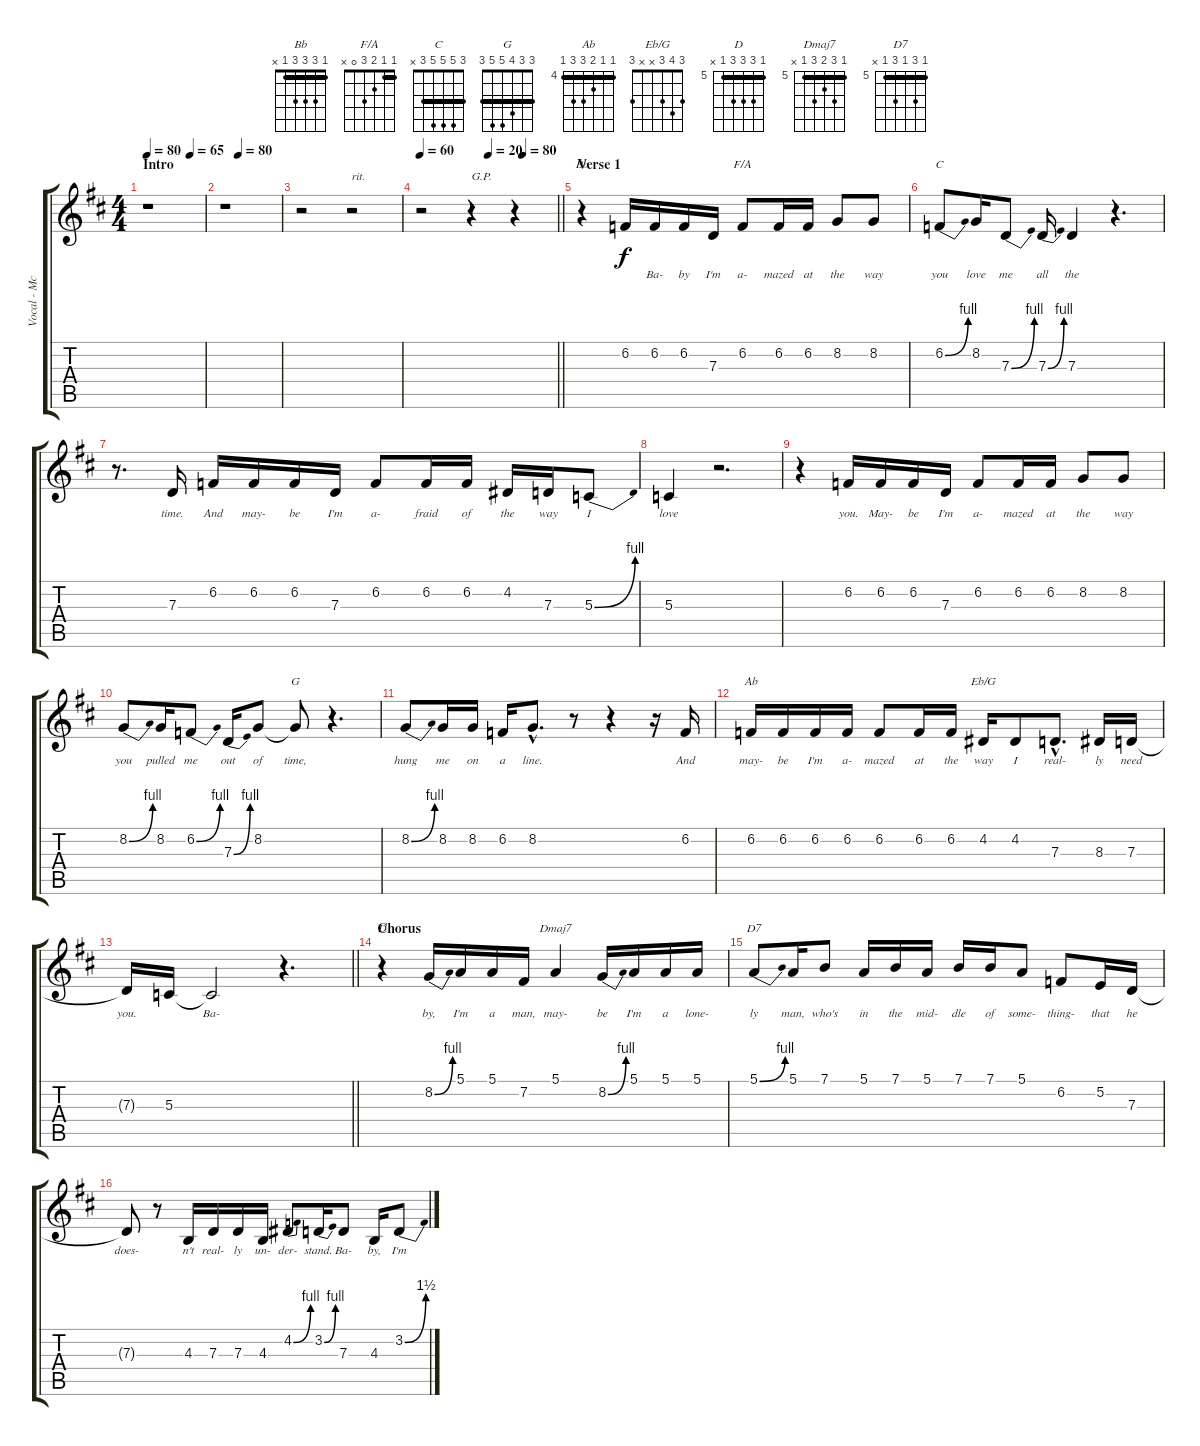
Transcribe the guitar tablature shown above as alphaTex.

\track ("Vocal - McCartney" "Vocal - Mc") {instrument altosax}
\staff {score tabs}
\tuning (E4 B3 G3 D3 A2 E2) {hide}
\chord ("Bb" 1 3 3 3 1 x) {barre 1}
\chord ("F/A" 1 1 2 3 0 x) {barre 1}
\chord ("C" 3 5 5 5 3 x) {barre 3}
\chord ("G" 3 3 4 5 5 3) {barre 3}
\chord ("Ab" 4 4 5 6 6 4) {firstfret 4 barre 4}
\chord ("Eb/G" 3 4 3 x x 3)
\chord ("D" 5 7 7 7 5 x) {firstfret 5 barre 5}
\chord ("Dmaj7" 5 7 6 7 5 x) {firstfret 5 barre 5}
\chord ("D7" 5 7 5 7 5 x) {firstfret 5 barre 5}
\ts (4 4)
\section ("" "Intro")
\tempo 80
\tempo (65 0.75)
\tempo 80
\clef g2
\ks d
r.1{dy f instrument altosax} |
\tempo (80 0.25)
r.1 |
r.2 r.2{txt "rit."} |
\tempo 60
\tempo (20 0.5)
\tempo (80 0.75)
\barLineRight lightlight
r.2 r.4{txt "G.P."} r.4 |
\section ("" "Verse 1")
r.4{ch "Bb"} 6.2.16{lyrics (0 "") lyrics (1 "") lyrics (2 "") lyrics (3 "") lyrics (4 "")} 6.2.16{lyrics (0 "Ba-") lyrics (1 "") lyrics (2 "") lyrics (3 "") lyrics (4 "")} 6.2.16{lyrics (0 "by") lyrics (1 "") lyrics (2 "") lyrics (3 "") lyrics (4 "")} 7.3.16{lyrics (0 "I'm") lyrics (1 "") lyrics (2 "") lyrics (3 "") lyrics (4 "")} 6.2.8{ch "F/A" lyrics (0 "a-") lyrics (1 "") lyrics (2 "") lyrics (3 "") lyrics (4 "")} 6.2.16{lyrics (0 "mazed") lyrics (1 "") lyrics (2 "") lyrics (3 "") lyrics (4 "")} 6.2.16{lyrics (0 "at") lyrics (1 "") lyrics (2 "") lyrics (3 "") lyrics (4 "")} 8.2.8{lyrics (0 "the") lyrics (1 "") lyrics (2 "") lyrics (3 "") lyrics (4 "")} 8.2.8{lyrics (0 "way") lyrics (1 "") lyrics (2 "") lyrics (3 "") lyrics (4 "")} |
6.2{be (bend 0 0 60 4)}.8{ch "C" lyrics (0 "you") lyrics (1 "") lyrics (2 "") lyrics (3 "") lyrics (4 "")} 8.2.16{lyrics (0 "love") lyrics (1 "") lyrics (2 "") lyrics (3 "") lyrics (4 "")} 7.3{be (bend 0 0 60 4)}.8{lyrics (0 "me") lyrics (1 "") lyrics (2 "") lyrics (3 "") lyrics (4 "")} 7.3{be (bend 0 0 60 4)}.16{lyrics (0 "all") lyrics (1 "") lyrics (2 "") lyrics (3 "") lyrics (4 "")} 7.3.4{lyrics (0 "the") lyrics (1 "") lyrics (2 "") lyrics (3 "") lyrics (4 "")} r.4{d} |
r.8{d} 7.3.16{lyrics (0 "time.") lyrics (1 "") lyrics (2 "") lyrics (3 "") lyrics (4 "")} 6.2.16{lyrics (0 "And") lyrics (1 "") lyrics (2 "") lyrics (3 "") lyrics (4 "")} 6.2.16{lyrics (0 "may-") lyrics (1 "") lyrics (2 "") lyrics (3 "") lyrics (4 "")} 6.2.16{lyrics (0 "be") lyrics (1 "") lyrics (2 "") lyrics (3 "") lyrics (4 "")} 7.3.16{lyrics (0 "I'm") lyrics (1 "") lyrics (2 "") lyrics (3 "") lyrics (4 "")} 6.2.8{lyrics (0 "a-") lyrics (1 "") lyrics (2 "") lyrics (3 "") lyrics (4 "")} 6.2.16{lyrics (0 "fraid") lyrics (1 "") lyrics (2 "") lyrics (3 "") lyrics (4 "")} 6.2.16{lyrics (0 "of") lyrics (1 "") lyrics (2 "") lyrics (3 "") lyrics (4 "")} 4.2.16{lyrics (0 "the") lyrics (1 "") lyrics (2 "") lyrics (3 "") lyrics (4 "")} 7.3.16{lyrics (0 "way") lyrics (1 "") lyrics (2 "") lyrics (3 "") lyrics (4 "")} 5.3{be (bend 0 0 60 4)}.8{lyrics (0 "I") lyrics (1 "") lyrics (2 "") lyrics (3 "") lyrics (4 "")} |
5.3.4{lyrics (0 "love") lyrics (1 "") lyrics (2 "") lyrics (3 "") lyrics (4 "")} r.2{d} |
r.4 6.2.16{lyrics (0 "you.") lyrics (1 "") lyrics (2 "") lyrics (3 "") lyrics (4 "")} 6.2.16{lyrics (0 "May-") lyrics (1 "") lyrics (2 "") lyrics (3 "") lyrics (4 "")} 6.2.16{lyrics (0 "be") lyrics (1 "") lyrics (2 "") lyrics (3 "") lyrics (4 "")} 7.3.16{lyrics (0 "I'm") lyrics (1 "") lyrics (2 "") lyrics (3 "") lyrics (4 "")} 6.2.8{lyrics (0 "a-") lyrics (1 "") lyrics (2 "") lyrics (3 "") lyrics (4 "")} 6.2.16{lyrics (0 "mazed") lyrics (1 "") lyrics (2 "") lyrics (3 "") lyrics (4 "")} 6.2.16{lyrics (0 "at") lyrics (1 "") lyrics (2 "") lyrics (3 "") lyrics (4 "")} 8.2.8{lyrics (0 "the") lyrics (1 "") lyrics (2 "") lyrics (3 "") lyrics (4 "")} 8.2.8{lyrics (0 "way") lyrics (1 "") lyrics (2 "") lyrics (3 "") lyrics (4 "")} |
8.2{be (bend 0 0 60 4)}.8{lyrics (0 "you") lyrics (1 "") lyrics (2 "") lyrics (3 "") lyrics (4 "")} 8.2.16{lyrics (0 "pulled") lyrics (1 "") lyrics (2 "") lyrics (3 "") lyrics (4 "")} 6.2{be (bend 0 0 60 4)}.8{lyrics (0 "me") lyrics (1 "") lyrics (2 "") lyrics (3 "") lyrics (4 "")} 7.3{be (bend 0 0 60 4)}.16{lyrics (0 "out") lyrics (1 "") lyrics (2 "") lyrics (3 "") lyrics (4 "")} 8.2.8{lyrics (0 "of") lyrics (1 "") lyrics (2 "") lyrics (3 "") lyrics (4 "")} 8.2{t}.8{ch "G" lyrics (0 "time,") lyrics (1 "") lyrics (2 "") lyrics (3 "") lyrics (4 "")} r.4{d} |
8.2{be (bend 0 0 60 4)}.8{lyrics (0 "hung") lyrics (1 "") lyrics (2 "") lyrics (3 "") lyrics (4 "")} 8.2.16{lyrics (0 "me") lyrics (1 "") lyrics (2 "") lyrics (3 "") lyrics (4 "")} 8.2.16{lyrics (0 "on") lyrics (1 "") lyrics (2 "") lyrics (3 "") lyrics (4 "")} 6.2.16{lyrics (0 "a") lyrics (1 "") lyrics (2 "") lyrics (3 "") lyrics (4 "")} 8.2{hac}.8{d lyrics (0 "line.") lyrics (1 "") lyrics (2 "") lyrics (3 "") lyrics (4 "")} r.8 r.4 r.16 6.2.16{lyrics (0 "And") lyrics (1 "") lyrics (2 "") lyrics (3 "") lyrics (4 "")} |
6.2.16{ch "Ab" lyrics (0 "may-") lyrics (1 "") lyrics (2 "") lyrics (3 "") lyrics (4 "")} 6.2.16{lyrics (0 "be") lyrics (1 "") lyrics (2 "") lyrics (3 "") lyrics (4 "")} 6.2.16{lyrics (0 "I'm") lyrics (1 "") lyrics (2 "") lyrics (3 "") lyrics (4 "")} 6.2.16{lyrics (0 "a-") lyrics (1 "") lyrics (2 "") lyrics (3 "") lyrics (4 "")} 6.2.8{lyrics (0 "mazed") lyrics (1 "") lyrics (2 "") lyrics (3 "") lyrics (4 "")} 6.2.16{lyrics (0 "at") lyrics (1 "") lyrics (2 "") lyrics (3 "") lyrics (4 "")} 6.2.16{lyrics (0 "the") lyrics (1 "") lyrics (2 "") lyrics (3 "") lyrics (4 "")} 4.2.16{ch "Eb/G" lyrics (0 "way") lyrics (1 "") lyrics (2 "") lyrics (3 "") lyrics (4 "")} 4.2.8{lyrics (0 "I") lyrics (1 "") lyrics (2 "") lyrics (3 "") lyrics (4 "")} 7.3{hac}.8{d lyrics (0 "real-") lyrics (1 "") lyrics (2 "") lyrics (3 "") lyrics (4 "")} 8.3.16{lyrics (0 "ly") lyrics (1 "") lyrics (2 "") lyrics (3 "") lyrics (4 "")} 7.3.16{lyrics (0 "need") lyrics (1 "") lyrics (2 "") lyrics (3 "") lyrics (4 "")} |
\barLineRight lightlight
7.3{t}.16{lyrics (0 "you.") lyrics (1 "") lyrics (2 "") lyrics (3 "") lyrics (4 "")} 5.3.16{lyrics (0 "") lyrics (1 "") lyrics (2 "") lyrics (3 "") lyrics (4 "")} 5.3{t}.2{lyrics (0 "Ba-") lyrics (1 "") lyrics (2 "") lyrics (3 "") lyrics (4 "")} r.4{d} |
\section ("" "Chorus")
r.4{ch "D"} 8.2{be (bend 0 0 60 4)}.16{lyrics (0 "by,") lyrics (1 "") lyrics (2 "") lyrics (3 "") lyrics (4 "")} 5.1.16{lyrics (0 "I'm") lyrics (1 "") lyrics (2 "") lyrics (3 "") lyrics (4 "")} 5.1.16{lyrics (0 "a") lyrics (1 "") lyrics (2 "") lyrics (3 "") lyrics (4 "")} 7.2.16{lyrics (0 "man,") lyrics (1 "") lyrics (2 "") lyrics (3 "") lyrics (4 "")} 5.1.4{ch "Dmaj7" lyrics (0 "may-") lyrics (1 "") lyrics (2 "") lyrics (3 "") lyrics (4 "")} 8.2{be (bend 0 0 60 4)}.16{lyrics (0 "be") lyrics (1 "") lyrics (2 "") lyrics (3 "") lyrics (4 "")} 5.1.16{lyrics (0 "I'm") lyrics (1 "") lyrics (2 "") lyrics (3 "") lyrics (4 "")} 5.1.16{lyrics (0 "a") lyrics (1 "") lyrics (2 "") lyrics (3 "") lyrics (4 "")} 5.1.16{lyrics (0 "lone-") lyrics (1 "") lyrics (2 "") lyrics (3 "") lyrics (4 "")} |
5.1{be (bend 0 0 60 4)}.8{ch "D7" lyrics (0 "ly") lyrics (1 "") lyrics (2 "") lyrics (3 "") lyrics (4 "")} 5.1.16{lyrics (0 "man,") lyrics (1 "") lyrics (2 "") lyrics (3 "") lyrics (4 "")} 7.1.8{lyrics (0 "who's") lyrics (1 "") lyrics (2 "") lyrics (3 "") lyrics (4 "")} 5.1.16{lyrics (0 "in") lyrics (1 "") lyrics (2 "") lyrics (3 "") lyrics (4 "")} 7.1.16{lyrics (0 "the") lyrics (1 "") lyrics (2 "") lyrics (3 "") lyrics (4 "")} 5.1.16{lyrics (0 "mid-") lyrics (1 "") lyrics (2 "") lyrics (3 "") lyrics (4 "")} 7.1.16{lyrics (0 "dle") lyrics (1 "") lyrics (2 "") lyrics (3 "") lyrics (4 "")} 7.1.16{lyrics (0 "of") lyrics (1 "") lyrics (2 "") lyrics (3 "") lyrics (4 "")} 5.1.8{lyrics (0 "some-") lyrics (1 "") lyrics (2 "") lyrics (3 "") lyrics (4 "")} 6.2.8{lyrics (0 "thing-") lyrics (1 "") lyrics (2 "") lyrics (3 "") lyrics (4 "")} 5.2.16{lyrics (0 "that") lyrics (1 "") lyrics (2 "") lyrics (3 "") lyrics (4 "")} 7.3.16{lyrics (0 "he") lyrics (1 "") lyrics (2 "") lyrics (3 "") lyrics (4 "")} |
7.3{t}.8{lyrics (0 "does-") lyrics (1 "") lyrics (2 "") lyrics (3 "") lyrics (4 "")} r.8 4.3.16{lyrics (0 "n't") lyrics (1 "") lyrics (2 "") lyrics (3 "") lyrics (4 "")} 7.3.16{lyrics (0 "real-") lyrics (1 "") lyrics (2 "") lyrics (3 "") lyrics (4 "")} 7.3.16{lyrics (0 "ly") lyrics (1 "") lyrics (2 "") lyrics (3 "") lyrics (4 "")} 4.3.16{lyrics (0 "un-") lyrics (1 "") lyrics (2 "") lyrics (3 "") lyrics (4 "")} 4.2{be (bend 0 0 60 4)}.8{lyrics (0 "der-") lyrics (1 "") lyrics (2 "") lyrics (3 "") lyrics (4 "")} 3.2{be (bend 0 0 60 4)}.16{lyrics (0 "stand.") lyrics (1 "") lyrics (2 "") lyrics (3 "") lyrics (4 "")} 7.3.8{lyrics (0 "Ba-") lyrics (1 "") lyrics (2 "") lyrics (3 "") lyrics (4 "")} 4.3.16{lyrics (0 "by,") lyrics (1 "") lyrics (2 "") lyrics (3 "") lyrics (4 "")} 3.2{be (bend 0 0 60 6)}.8{lyrics (0 "I'm") lyrics (1 "") lyrics (2 "") lyrics (3 "") lyrics (4 "")}
